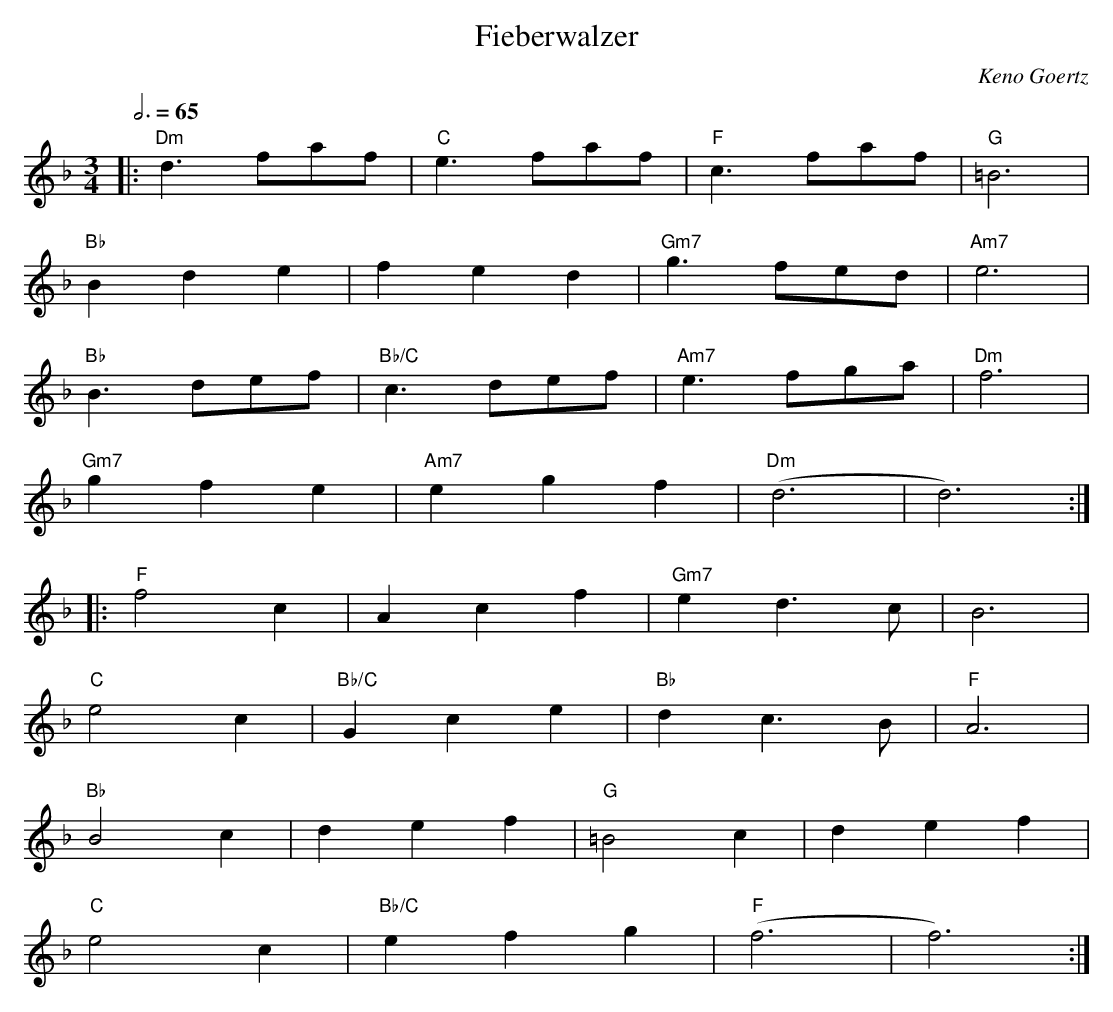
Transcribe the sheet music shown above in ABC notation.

X:1
T: Fieberwalzer
C: Keno Goertz
M: 3/4
L: 1/4
Q: 3/4=65
K: Dm
|: "Dm"d3/2 f/a/f/ | "C"e3/2 f/a/f/ | "F"c3/2 f/a/f/ | "G"=B3 |
"Bb"B d e | f e d | "Gm7"g3/2 f/e/d/ | "Am7"e3 |
"Bb"B3/2 d/e/f/ | "Bb/C"c3/2 d/e/f/ | "Am7"e3/2 f/g/a/ | "Dm"f3 |
"Gm7"g f e | "Am7"e g f | ( "Dm"d3 | d3 ) :|
K: F
|: "F"f2 c | A c f | "Gm7"e d3/2 c/ | B3 |
"C"e2 c | "Bb/C"G c e | "Bb"d c3/2 B/ | "F"A3 |
"Bb"B2 c | d e f | "G"=B2 c | d e f |
"C"e2 c | "Bb/C"e f g | ( "F"f3 | f3 ) :|
